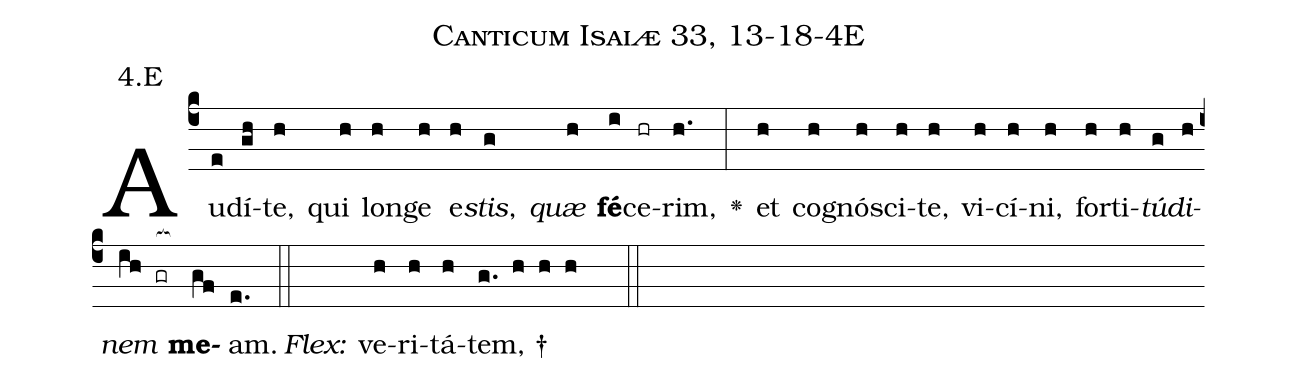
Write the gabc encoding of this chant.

name: Canticum Isaiæ 33, 13-18-4E;
annotation: 4.E;
%%
(c4)Au(e)dí(gh)te,(h) qui(h) lon(h)ge(h) e(h)<i>stis</i>,(g) <i>quæ</i>(h) <b>fé</b>(i)ce(hr)rim,(h.) <v>\greheightstar</v>(:) et(h) co(h)gnó(h)sci(h)te,(h) vi(h)cí(h)ni,(h) for(h)ti(h)<i>tú</i>(g)<i>di</i>(h)<i>nem</i>(ih gr[ocb:1{]) <b>me</b>(gf[ocb:0}])am.(e.) (::)
<i>Flex:</i>()  ve(h)ri(h)tá(h)tem, †(g. h h h  ::)

%E(h) u(g) o(h) u(ih) a(gf) e.(e.) (::)
